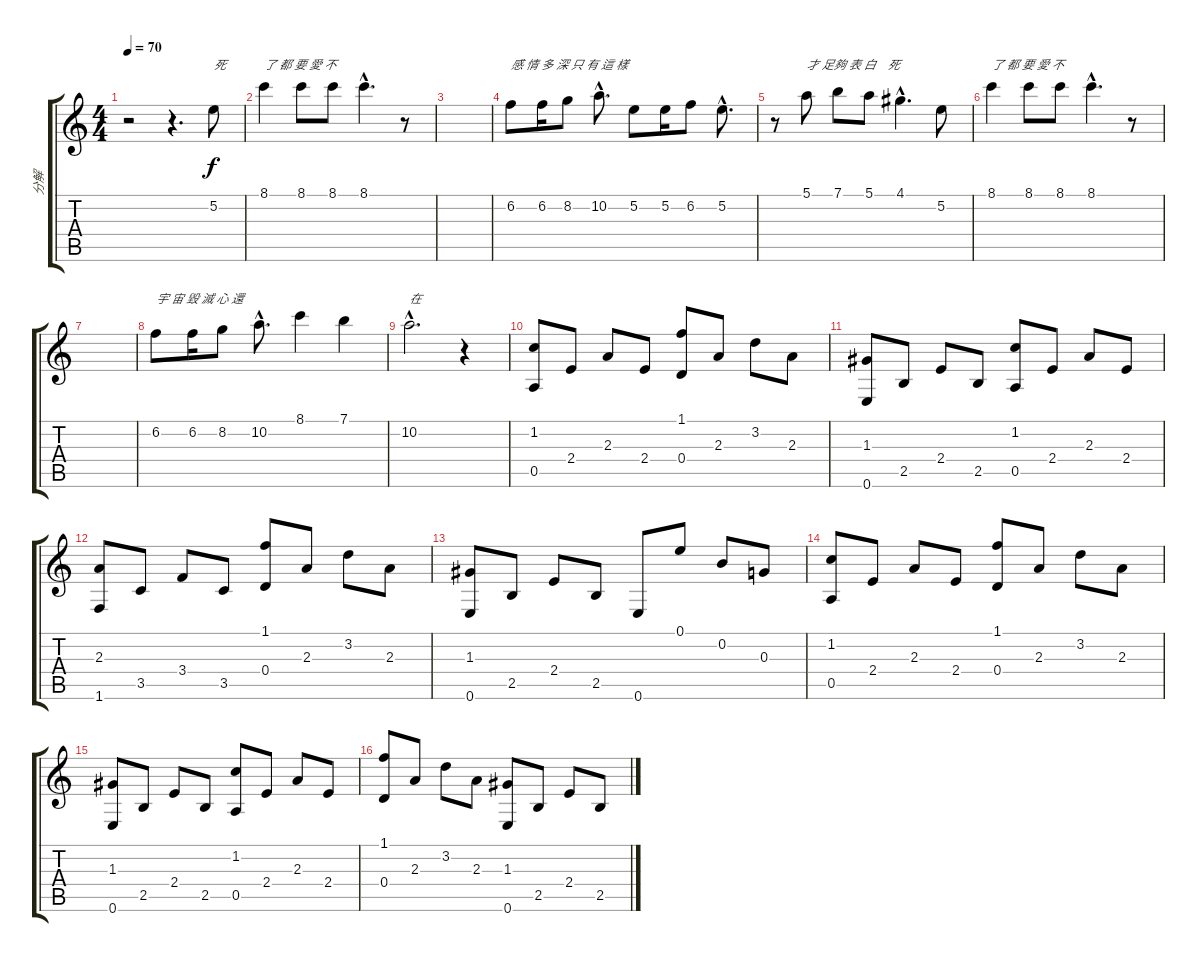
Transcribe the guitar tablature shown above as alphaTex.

\track ("分解" "分解") {instrument acousticguitarnylon}
\staff {score tabs}
\tuning (E4 B3 G3 D3 A2 E2) {hide}
\ts (4 4)
\tempo 70
\clef g2
\ks c
r.2{dy f instrument acousticguitarnylon} r.4{d} 5.2.8{txt "死" instrument reedorgan} |
8.1.4{txt "了 都 要 愛 不"} 8.1.8 8.1.8 8.1{hac}.4{d} r.8 |
|
6.2.8{txt "感 情 多 深 只 有 這 樣" instrument reedorgan} 6.2.16 8.2.8 10.2{hac}.8{d} 5.2.8 5.2.16 6.2.8 5.2{hac}.8{d} |
r.8 5.1.8{txt "才 足夠 表 白    死"} 7.1.8 5.1.8 4.1{hac}.4{d} 5.2.8 |
8.1.4{txt "了 都 要 愛 不"} 8.1.8 8.1.8 8.1{hac}.4{d} r.8 |
|
6.2.8{txt "宇 宙 毀 滅 心 還" instrument reedorgan} 6.2.16 8.2.8 10.2{hac}.8{d} 8.1.4 7.1.4 |
10.2{hac}.2{d txt "在"} r.4 |
(1.2 0.5).8{instrument acousticguitarnylon} 2.4.8 2.3.8 2.4.8 (1.1 0.4).8 2.3.8 3.2.8 2.3.8 |
(1.3 0.6).8 2.5.8 2.4.8 2.5.8 (1.2 0.5).8 2.4.8 2.3.8 2.4.8 |
(2.3 1.6).8 3.5.8 3.4.8 3.5.8 (1.1 0.4).8 2.3.8 3.2.8 2.3.8 |
(1.3 0.6).8 2.5.8 2.4.8 2.5.8 0.6.8 0.1.8 0.2.8 0.3.8 |
(1.2 0.5).8 2.4.8 2.3.8 2.4.8 (1.1 0.4).8 2.3.8 3.2.8 2.3.8 |
(1.3 0.6).8 2.5.8 2.4.8 2.5.8 (1.2 0.5).8 2.4.8 2.3.8 2.4.8 |
(1.1 0.4).8 2.3.8 3.2.8 2.3.8 (1.3 0.6).8 2.5.8 2.4.8 2.5.8
